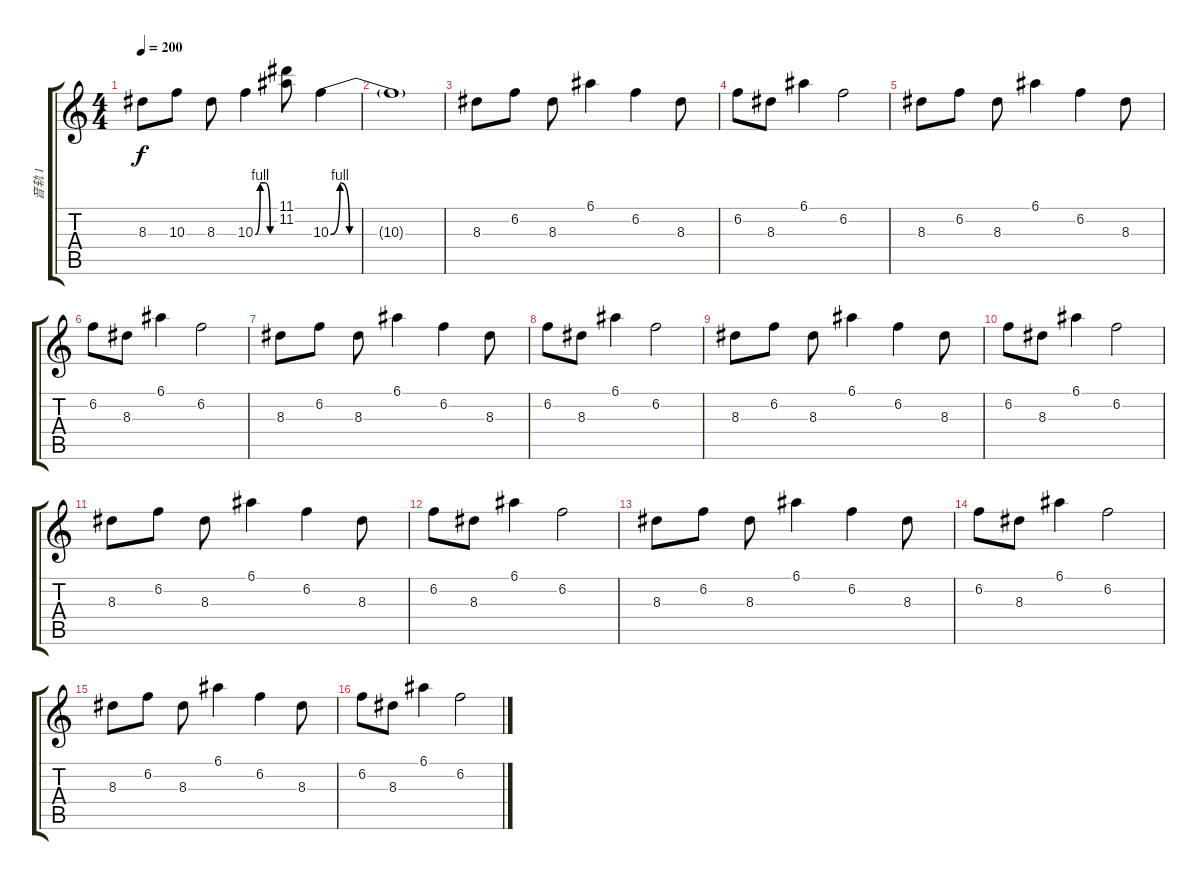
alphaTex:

\track ("音轨 1" "音轨 1") {instrument acousticguitarsteel}
\staff {score tabs}
\tuning (E4 B3 G3 D3 A2 E2) {hide}
\ts (4 4)
\tempo 200
\clef g2
\ks c
8.3.8{dy f} 10.3.8 8.3.8 10.3{be (custom 0 0 15 4 30 4 45 0 60 0)}.4 (11.1 11.2).8 10.3{be (custom 0 0 5 4 10 0 30 0 45 0 60 0)}.4 |
10.3{t}.1 |
8.3.8 6.2.8 8.3.8 6.1.4 6.2.4 8.3.8 |
6.2.8 8.3.8 6.1.4 6.2.2 |
8.3.8 6.2.8 8.3.8 6.1.4 6.2.4 8.3.8 |
6.2.8 8.3.8 6.1.4 6.2.2 |
8.3.8 6.2.8 8.3.8 6.1.4 6.2.4 8.3.8 |
6.2.8 8.3.8 6.1.4 6.2.2 |
8.3.8 6.2.8 8.3.8 6.1.4 6.2.4 8.3.8 |
6.2.8 8.3.8 6.1.4 6.2.2 |
8.3.8 6.2.8 8.3.8 6.1.4 6.2.4 8.3.8 |
6.2.8 8.3.8 6.1.4 6.2.2 |
8.3.8 6.2.8 8.3.8 6.1.4 6.2.4 8.3.8 |
6.2.8 8.3.8 6.1.4 6.2.2 |
8.3.8 6.2.8 8.3.8 6.1.4 6.2.4 8.3.8 |
6.2.8 8.3.8 6.1.4 6.2.2
